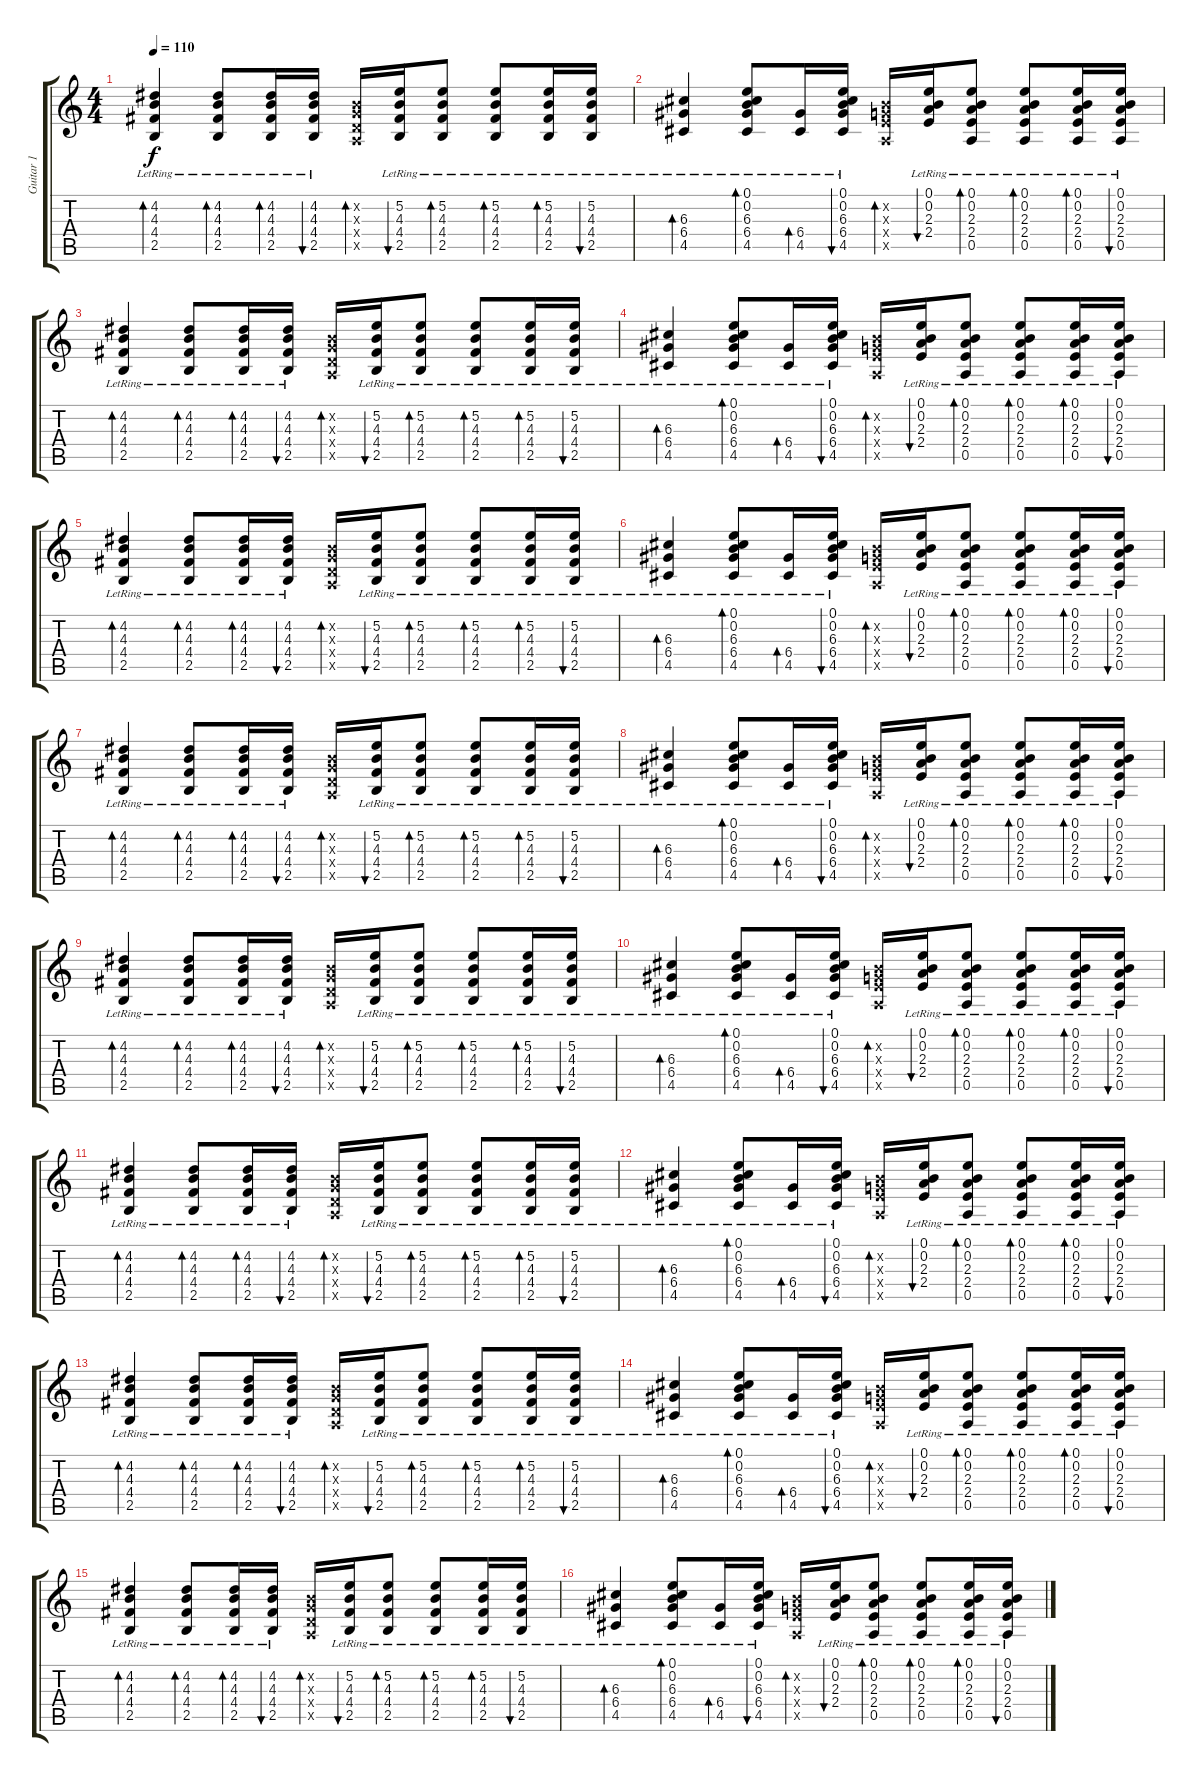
\track ("Guitar 1" "Guitar 1") {instrument acousticguitarsteel}
\staff {score tabs}
\tuning (E4 B3 G3 D3 A2 E2) {hide}
\ts (4 4)
\tempo 110
\clef g2
\ks c
(4.2{lr} 4.3{lr} 4.4{lr} 2.5{lr}).4{bd 60 dy f} (4.2{lr} 4.3{lr} 4.4{lr} 2.5{lr}).8{bd 60} (4.2{lr} 4.3{lr} 4.4{lr} 2.5{lr}).16{bd 60} (4.2{lr} 4.3{lr} 4.4{lr} 2.5{lr}).16{bu 60} (0.2{x} 0.3{x} 0.4{x} 0.5{x}).16{bd 60} (5.2{lr} 4.3{lr} 4.4{lr} 2.5{lr}).16{bu 60} (5.2{lr} 4.3{lr} 4.4{lr} 2.5{lr}).8{bd 60} (5.2{lr} 4.3{lr} 4.4{lr} 2.5{lr}).8{bd 60} (5.2{lr} 4.3{lr} 4.4{lr} 2.5{lr}).16{bd 60} (5.2{lr} 4.3{lr} 4.4{lr} 2.5{lr}).16{bu 60} |
(6.3{lr} 6.4{lr} 4.5{lr}).4{bd 60 volume 11} (0.1{lr} 0.2{lr} 6.3{lr} 6.4{lr} 4.5{lr}).8{bd 60} (6.4{lr} 4.5{lr}).16{bd 60} (0.1{lr} 0.2{lr} 6.3{lr} 6.4{lr} 4.5{lr}).16{bu 60} (0.2{x} 0.3{x} 2.4{x} 0.5{x}).16{bd 60} (0.1{lr} 0.2{lr} 2.3{lr} 2.4{lr}).16{bu 60} (0.1{lr} 0.2{lr} 2.3{lr} 2.4{lr} 0.5{lr}).8{bd 60} (0.1{lr} 0.2{lr} 2.3{lr} 2.4{lr} 0.5{lr}).8{bd 60} (0.1{lr} 0.2{lr} 2.3{lr} 2.4{lr} 0.5{lr}).16{bd 60} (0.1{lr} 0.2{lr} 2.3{lr} 2.4{lr} 0.5{lr}).16{bu 60} |
(4.2{lr} 4.3{lr} 4.4{lr} 2.5{lr}).4{bd 60} (4.2{lr} 4.3{lr} 4.4{lr} 2.5{lr}).8{bd 60} (4.2{lr} 4.3{lr} 4.4{lr} 2.5{lr}).16{bd 60} (4.2{lr} 4.3{lr} 4.4{lr} 2.5{lr}).16{bu 60} (0.2{x} 0.3{x} 0.4{x} 0.5{x}).16{bd 60} (5.2{lr} 4.3{lr} 4.4{lr} 2.5{lr}).16{bu 60} (5.2{lr} 4.3{lr} 4.4{lr} 2.5{lr}).8{bd 60} (5.2{lr} 4.3{lr} 4.4{lr} 2.5{lr}).8{bd 60} (5.2{lr} 4.3{lr} 4.4{lr} 2.5{lr}).16{bd 60} (5.2{lr} 4.3{lr} 4.4{lr} 2.5{lr}).16{bu 60} |
(6.3{lr} 6.4{lr} 4.5{lr}).4{bd 60} (0.1{lr} 0.2{lr} 6.3{lr} 6.4{lr} 4.5{lr}).8{bd 60} (6.4{lr} 4.5{lr}).16{bd 60} (0.1{lr} 0.2{lr} 6.3{lr} 6.4{lr} 4.5{lr}).16{bu 60} (0.2{x} 0.3{x} 2.4{x} 0.5{x}).16{bd 60} (0.1{lr} 0.2{lr} 2.3{lr} 2.4{lr}).16{bu 60} (0.1{lr} 0.2{lr} 2.3{lr} 2.4{lr} 0.5{lr}).8{bd 60} (0.1{lr} 0.2{lr} 2.3{lr} 2.4{lr} 0.5{lr}).8{bd 60} (0.1{lr} 0.2{lr} 2.3{lr} 2.4{lr} 0.5{lr}).16{bd 60} (0.1{lr} 0.2{lr} 2.3{lr} 2.4{lr} 0.5{lr}).16{bu 60} |
(4.2{lr} 4.3{lr} 4.4{lr} 2.5{lr}).4{bd 60} (4.2{lr} 4.3{lr} 4.4{lr} 2.5{lr}).8{bd 60} (4.2{lr} 4.3{lr} 4.4{lr} 2.5{lr}).16{bd 60} (4.2{lr} 4.3{lr} 4.4{lr} 2.5{lr}).16{bu 60} (0.2{x} 0.3{x} 0.4{x} 0.5{x}).16{bd 60} (5.2{lr} 4.3{lr} 4.4{lr} 2.5{lr}).16{bu 60} (5.2{lr} 4.3{lr} 4.4{lr} 2.5{lr}).8{bd 60} (5.2{lr} 4.3{lr} 4.4{lr} 2.5{lr}).8{bd 60} (5.2{lr} 4.3{lr} 4.4{lr} 2.5{lr}).16{bd 60} (5.2{lr} 4.3{lr} 4.4{lr} 2.5{lr}).16{bu 60} |
(6.3{lr} 6.4{lr} 4.5{lr}).4{bd 60} (0.1{lr} 0.2{lr} 6.3{lr} 6.4{lr} 4.5{lr}).8{bd 60} (6.4{lr} 4.5{lr}).16{bd 60} (0.1{lr} 0.2{lr} 6.3{lr} 6.4{lr} 4.5{lr}).16{bu 60} (0.2{x} 0.3{x} 2.4{x} 0.5{x}).16{bd 60} (0.1{lr} 0.2{lr} 2.3{lr} 2.4{lr}).16{bu 60} (0.1{lr} 0.2{lr} 2.3{lr} 2.4{lr} 0.5{lr}).8{bd 60} (0.1{lr} 0.2{lr} 2.3{lr} 2.4{lr} 0.5{lr}).8{bd 60} (0.1{lr} 0.2{lr} 2.3{lr} 2.4{lr} 0.5{lr}).16{bd 60} (0.1{lr} 0.2{lr} 2.3{lr} 2.4{lr} 0.5{lr}).16{bu 60} |
(4.2{lr} 4.3{lr} 4.4{lr} 2.5{lr}).4{bd 60} (4.2{lr} 4.3{lr} 4.4{lr} 2.5{lr}).8{bd 60} (4.2{lr} 4.3{lr} 4.4{lr} 2.5{lr}).16{bd 60} (4.2{lr} 4.3{lr} 4.4{lr} 2.5{lr}).16{bu 60} (0.2{x} 0.3{x} 0.4{x} 0.5{x}).16{bd 60} (5.2{lr} 4.3{lr} 4.4{lr} 2.5{lr}).16{bu 60} (5.2{lr} 4.3{lr} 4.4{lr} 2.5{lr}).8{bd 60} (5.2{lr} 4.3{lr} 4.4{lr} 2.5{lr}).8{bd 60} (5.2{lr} 4.3{lr} 4.4{lr} 2.5{lr}).16{bd 60} (5.2{lr} 4.3{lr} 4.4{lr} 2.5{lr}).16{bu 60} |
(6.3{lr} 6.4{lr} 4.5{lr}).4{bd 60} (0.1{lr} 0.2{lr} 6.3{lr} 6.4{lr} 4.5{lr}).8{bd 60} (6.4{lr} 4.5{lr}).16{bd 60} (0.1{lr} 0.2{lr} 6.3{lr} 6.4{lr} 4.5{lr}).16{bu 60} (0.2{x} 0.3{x} 2.4{x} 0.5{x}).16{bd 60} (0.1{lr} 0.2{lr} 2.3{lr} 2.4{lr}).16{bu 60} (0.1{lr} 0.2{lr} 2.3{lr} 2.4{lr} 0.5{lr}).8{bd 60} (0.1{lr} 0.2{lr} 2.3{lr} 2.4{lr} 0.5{lr}).8{bd 60} (0.1{lr} 0.2{lr} 2.3{lr} 2.4{lr} 0.5{lr}).16{bd 60} (0.1{lr} 0.2{lr} 2.3{lr} 2.4{lr} 0.5{lr}).16{bu 60} |
(4.2{lr} 4.3{lr} 4.4{lr} 2.5{lr}).4{bd 60} (4.2{lr} 4.3{lr} 4.4{lr} 2.5{lr}).8{bd 60} (4.2{lr} 4.3{lr} 4.4{lr} 2.5{lr}).16{bd 60} (4.2{lr} 4.3{lr} 4.4{lr} 2.5{lr}).16{bu 60} (0.2{x} 0.3{x} 0.4{x} 0.5{x}).16{bd 60} (5.2{lr} 4.3{lr} 4.4{lr} 2.5{lr}).16{bu 60} (5.2{lr} 4.3{lr} 4.4{lr} 2.5{lr}).8{bd 60} (5.2{lr} 4.3{lr} 4.4{lr} 2.5{lr}).8{bd 60} (5.2{lr} 4.3{lr} 4.4{lr} 2.5{lr}).16{bd 60} (5.2{lr} 4.3{lr} 4.4{lr} 2.5{lr}).16{bu 60} |
(6.3{lr} 6.4{lr} 4.5{lr}).4{bd 60} (0.1{lr} 0.2{lr} 6.3{lr} 6.4{lr} 4.5{lr}).8{bd 60} (6.4{lr} 4.5{lr}).16{bd 60} (0.1{lr} 0.2{lr} 6.3{lr} 6.4{lr} 4.5{lr}).16{bu 60} (0.2{x} 0.3{x} 2.4{x} 0.5{x}).16{bd 60} (0.1{lr} 0.2{lr} 2.3{lr} 2.4{lr}).16{bu 60} (0.1{lr} 0.2{lr} 2.3{lr} 2.4{lr} 0.5{lr}).8{bd 60} (0.1{lr} 0.2{lr} 2.3{lr} 2.4{lr} 0.5{lr}).8{bd 60} (0.1{lr} 0.2{lr} 2.3{lr} 2.4{lr} 0.5{lr}).16{bd 60} (0.1{lr} 0.2{lr} 2.3{lr} 2.4{lr} 0.5{lr}).16{bu 60} |
(4.2{lr} 4.3{lr} 4.4{lr} 2.5{lr}).4{bd 60} (4.2{lr} 4.3{lr} 4.4{lr} 2.5{lr}).8{bd 60} (4.2{lr} 4.3{lr} 4.4{lr} 2.5{lr}).16{bd 60} (4.2{lr} 4.3{lr} 4.4{lr} 2.5{lr}).16{bu 60} (0.2{x} 0.3{x} 0.4{x} 0.5{x}).16{bd 60} (5.2{lr} 4.3{lr} 4.4{lr} 2.5{lr}).16{bu 60} (5.2{lr} 4.3{lr} 4.4{lr} 2.5{lr}).8{bd 60} (5.2{lr} 4.3{lr} 4.4{lr} 2.5{lr}).8{bd 60} (5.2{lr} 4.3{lr} 4.4{lr} 2.5{lr}).16{bd 60} (5.2{lr} 4.3{lr} 4.4{lr} 2.5{lr}).16{bu 60} |
(6.3{lr} 6.4{lr} 4.5{lr}).4{bd 60} (0.1{lr} 0.2{lr} 6.3{lr} 6.4{lr} 4.5{lr}).8{bd 60} (6.4{lr} 4.5{lr}).16{bd 60} (0.1{lr} 0.2{lr} 6.3{lr} 6.4{lr} 4.5{lr}).16{bu 60} (0.2{x} 0.3{x} 2.4{x} 0.5{x}).16{bd 60} (0.1{lr} 0.2{lr} 2.3{lr} 2.4{lr}).16{bu 60} (0.1{lr} 0.2{lr} 2.3{lr} 2.4{lr} 0.5{lr}).8{bd 60} (0.1{lr} 0.2{lr} 2.3{lr} 2.4{lr} 0.5{lr}).8{bd 60} (0.1{lr} 0.2{lr} 2.3{lr} 2.4{lr} 0.5{lr}).16{bd 60} (0.1{lr} 0.2{lr} 2.3{lr} 2.4{lr} 0.5{lr}).16{bu 60} |
(4.2{lr} 4.3{lr} 4.4{lr} 2.5{lr}).4{bd 60} (4.2{lr} 4.3{lr} 4.4{lr} 2.5{lr}).8{bd 60} (4.2{lr} 4.3{lr} 4.4{lr} 2.5{lr}).16{bd 60} (4.2{lr} 4.3{lr} 4.4{lr} 2.5{lr}).16{bu 60} (0.2{x} 0.3{x} 0.4{x} 0.5{x}).16{bd 60} (5.2{lr} 4.3{lr} 4.4{lr} 2.5{lr}).16{bu 60} (5.2{lr} 4.3{lr} 4.4{lr} 2.5{lr}).8{bd 60} (5.2{lr} 4.3{lr} 4.4{lr} 2.5{lr}).8{bd 60} (5.2{lr} 4.3{lr} 4.4{lr} 2.5{lr}).16{bd 60} (5.2{lr} 4.3{lr} 4.4{lr} 2.5{lr}).16{bu 60} |
(6.3{lr} 6.4{lr} 4.5{lr}).4{bd 60} (0.1{lr} 0.2{lr} 6.3{lr} 6.4{lr} 4.5{lr}).8{bd 60} (6.4{lr} 4.5{lr}).16{bd 60} (0.1{lr} 0.2{lr} 6.3{lr} 6.4{lr} 4.5{lr}).16{bu 60} (0.2{x} 0.3{x} 2.4{x} 0.5{x}).16{bd 60} (0.1{lr} 0.2{lr} 2.3{lr} 2.4{lr}).16{bu 60} (0.1{lr} 0.2{lr} 2.3{lr} 2.4{lr} 0.5{lr}).8{bd 60} (0.1{lr} 0.2{lr} 2.3{lr} 2.4{lr} 0.5{lr}).8{bd 60} (0.1{lr} 0.2{lr} 2.3{lr} 2.4{lr} 0.5{lr}).16{bd 60} (0.1{lr} 0.2{lr} 2.3{lr} 2.4{lr} 0.5{lr}).16{bu 60} |
(4.2{lr} 4.3{lr} 4.4{lr} 2.5{lr}).4{bd 60} (4.2{lr} 4.3{lr} 4.4{lr} 2.5{lr}).8{bd 60} (4.2{lr} 4.3{lr} 4.4{lr} 2.5{lr}).16{bd 60} (4.2{lr} 4.3{lr} 4.4{lr} 2.5{lr}).16{bu 60} (0.2{x} 0.3{x} 0.4{x} 0.5{x}).16{bd 60} (5.2{lr} 4.3{lr} 4.4{lr} 2.5{lr}).16{bu 60} (5.2{lr} 4.3{lr} 4.4{lr} 2.5{lr}).8{bd 60} (5.2{lr} 4.3{lr} 4.4{lr} 2.5{lr}).8{bd 60} (5.2{lr} 4.3{lr} 4.4{lr} 2.5{lr}).16{bd 60} (5.2{lr} 4.3{lr} 4.4{lr} 2.5{lr}).16{bu 60} |
(6.3{lr} 6.4{lr} 4.5{lr}).4{bd 60} (0.1{lr} 0.2{lr} 6.3{lr} 6.4{lr} 4.5{lr}).8{bd 60} (6.4{lr} 4.5{lr}).16{bd 60} (0.1{lr} 0.2{lr} 6.3{lr} 6.4{lr} 4.5{lr}).16{bu 60} (0.2{x} 0.3{x} 2.4{x} 0.5{x}).16{bd 60} (0.1{lr} 0.2{lr} 2.3{lr} 2.4{lr}).16{bu 60} (0.1{lr} 0.2{lr} 2.3{lr} 2.4{lr} 0.5{lr}).8{bd 60} (0.1{lr} 0.2{lr} 2.3{lr} 2.4{lr} 0.5{lr}).8{bd 60} (0.1{lr} 0.2{lr} 2.3{lr} 2.4{lr} 0.5{lr}).16{bd 60} (0.1{lr} 0.2{lr} 2.3{lr} 2.4{lr} 0.5{lr}).16{bu 60}
